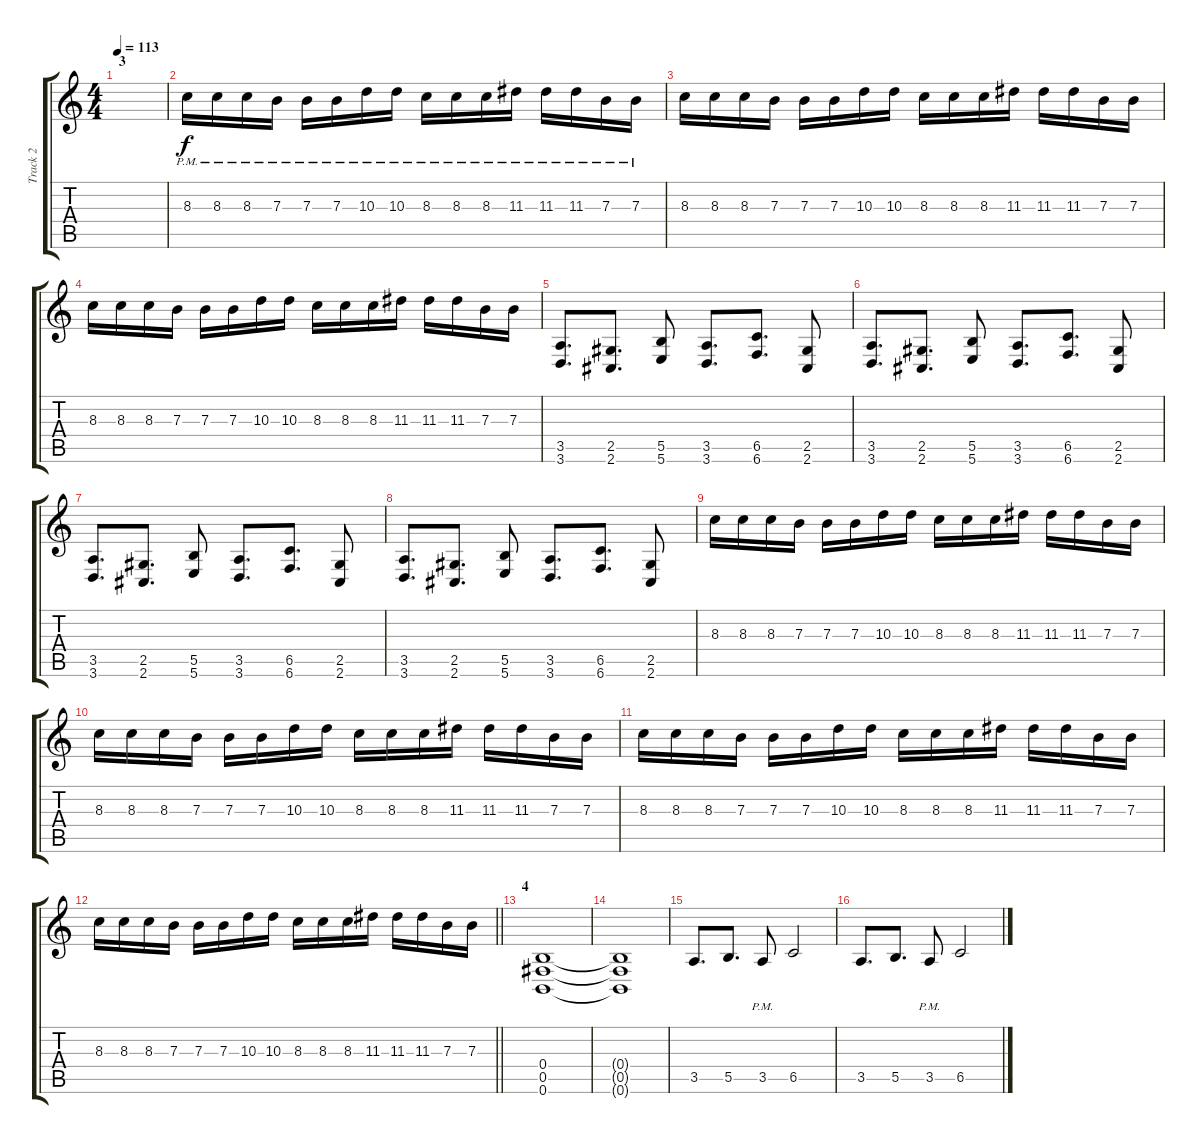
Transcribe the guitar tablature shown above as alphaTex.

\track ("Track 2" "Track 2") {instrument distortionguitar}
\staff {score tabs}
\tuning (Db4 Ab3 E3 B2 Gb2 B1) {hide}
\ts (4 4)
\section ("" "3")
\tempo 113
\clef g2
\ks c
|
8.3{pm}.16 8.3{pm}.16 8.3{pm}.16 7.3{pm}.16 7.3{pm}.16 7.3{pm}.16 10.3{pm}.16 10.3{pm}.16 8.3{pm}.16 8.3{pm}.16 8.3{pm}.16 11.3{pm}.16 11.3{pm}.16 11.3{pm}.16 7.3{pm}.16 7.3{pm}.16 |
8.3.16{volume 16} 8.3.16 8.3.16 7.3.16 7.3.16 7.3.16 10.3.16 10.3.16 8.3.16 8.3.16 8.3.16 11.3.16 11.3.16 11.3.16 7.3.16 7.3.16 |
8.3.16 8.3.16 8.3.16 7.3.16 7.3.16 7.3.16 10.3.16 10.3.16 8.3.16 8.3.16 8.3.16 11.3.16 11.3.16 11.3.16 7.3.16 7.3.16 |
(3.5 3.6).8{d volume 13} (2.5 2.6).8{d} (5.5 5.6).8 (3.5 3.6).8{d} (6.5 6.6).8{d} (2.5 2.6).8 |
(3.5 3.6).8{d} (2.5 2.6).8{d} (5.5 5.6).8 (3.5 3.6).8{d} (6.5 6.6).8{d} (2.5 2.6).8 |
(3.5 3.6).8{d} (2.5 2.6).8{d} (5.5 5.6).8 (3.5 3.6).8{d} (6.5 6.6).8{d} (2.5 2.6).8 |
(3.5 3.6).8{d} (2.5 2.6).8{d} (5.5 5.6).8 (3.5 3.6).8{d} (6.5 6.6).8{d} (2.5 2.6).8 |
8.3.16 8.3.16 8.3.16 7.3.16 7.3.16 7.3.16 10.3.16 10.3.16 8.3.16 8.3.16 8.3.16 11.3.16 11.3.16 11.3.16 7.3.16 7.3.16 |
8.3.16 8.3.16 8.3.16 7.3.16 7.3.16 7.3.16 10.3.16 10.3.16 8.3.16 8.3.16 8.3.16 11.3.16 11.3.16 11.3.16 7.3.16 7.3.16 |
8.3.16 8.3.16 8.3.16 7.3.16 7.3.16 7.3.16 10.3.16 10.3.16 8.3.16 8.3.16 8.3.16 11.3.16 11.3.16 11.3.16 7.3.16 7.3.16 |
\barLineRight lightlight
8.3.16 8.3.16 8.3.16 7.3.16 7.3.16 7.3.16 10.3.16 10.3.16 8.3.16 8.3.16 8.3.16 11.3.16 11.3.16 11.3.16 7.3.16 7.3.16 |
\section ("" "4")
(0.4 0.5 0.6).1 |
(0.4{t} 0.5{t} 0.6{t}).1 |
3.5.8{d} 5.5.8{d} 3.5{pm}.8 6.5.2 |
3.5.8{d} 5.5.8{d} 3.5{pm}.8 6.5.2
